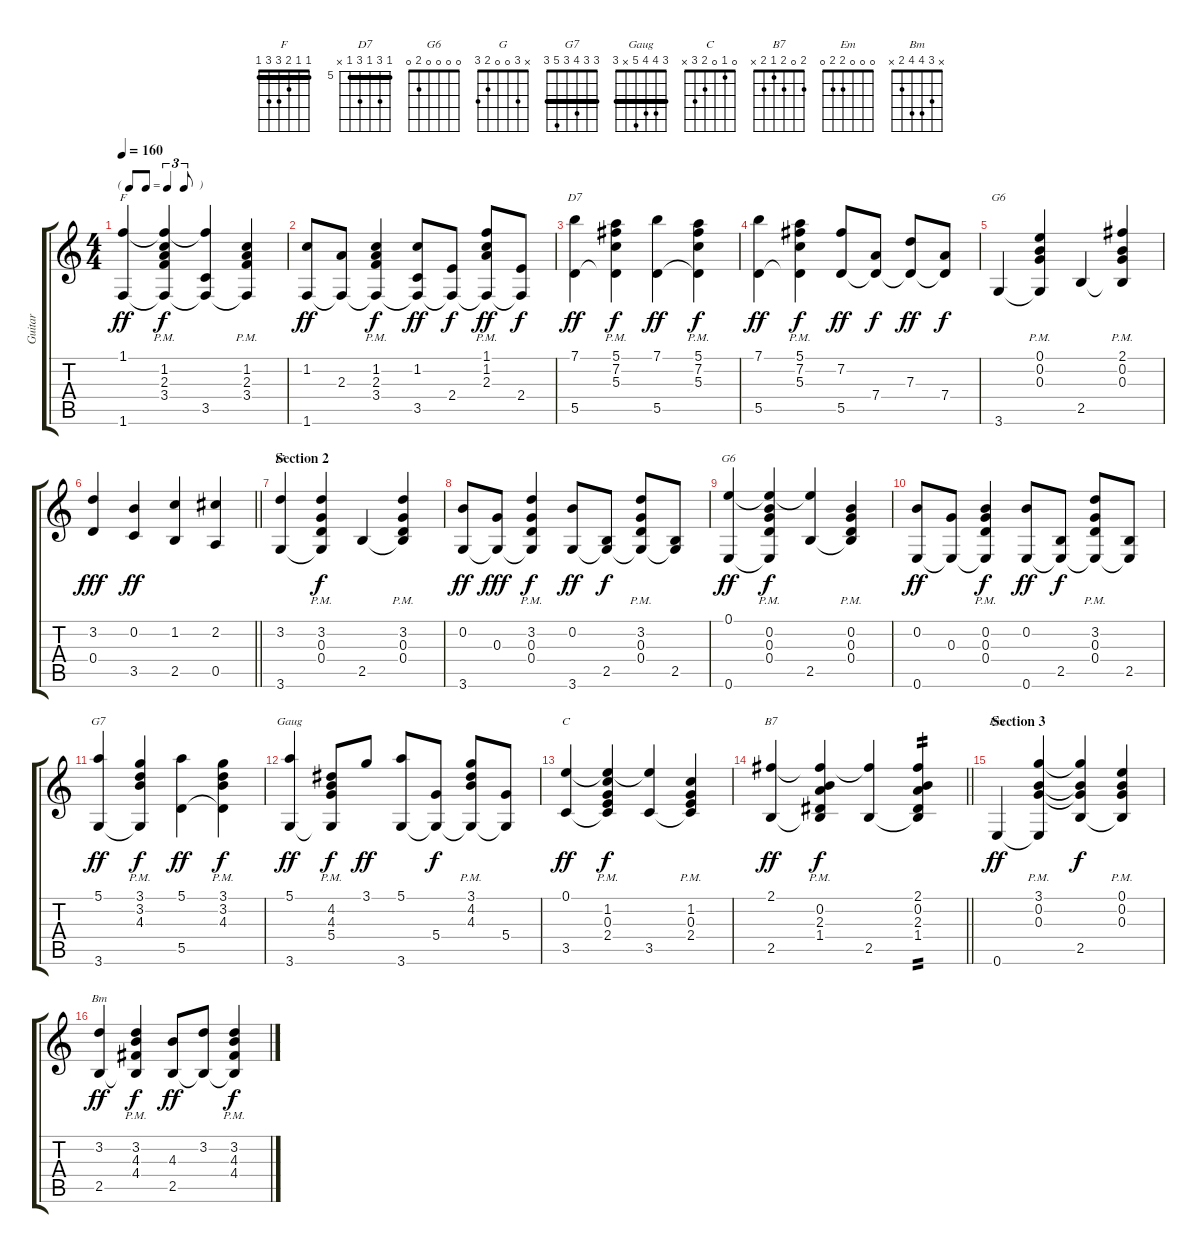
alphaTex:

\track ("Guitar" "Guitar") {instrument acousticguitarnylon}
\staff {score tabs}
\tuning (E4 B3 G3 D3 A2 E2) {hide}
\chord ("F" 1 1 2 3 3 1) {barre 1}
\chord ("D7" 5 7 5 7 5 x) {firstfret 5 barre 5}
\chord ("G6" 0 0 0 0 2 3)
\chord ("G" x 3 0 0 2 3)
\chord ("G6" 0 0 0 0 2 0)
\chord ("G7" 3 3 4 3 5 3) {barre 3}
\chord ("Gaug" 3 4 4 5 x 3) {barre 3}
\chord ("C" 0 1 0 2 3 x)
\chord ("B7" 2 0 2 1 2 x)
\chord ("Em" 0 0 0 2 2 0)
\chord ("Bm" x 3 4 4 2 x)
\ts (4 4)
\tf triplet8th
\tempo 160
\clef g2
\ks c
(1.1 1.6).4{ch "F" dy ff} (1.1{t} 1.2{pm} 2.3{pm} 3.4{pm} 1.6{t}).4{dy f} (1.1{t} 3.5 1.6{t}).4 (1.2{pm} 2.3{pm} 3.4{pm} 1.6{t}).4 |
(1.2 1.6).8{dy ff} (2.3 1.6{t}).8 (1.2{pm} 2.3{pm} 3.4{pm} 1.6{t}).4{dy f} (1.2 3.5 1.6{t}).8{dy ff} (2.4 1.6{t}).8{dy f} (1.1{pm} 1.2{pm} 2.3{pm} 1.6{t}).8{dy ff} (2.4 1.6{t}).8{dy f} |
(7.1 5.5).4{ch "D7" dy ff} (5.1{pm} 7.2{pm} 5.3{pm} 5.5{t}).4{dy f} (7.1 5.5).4{dy ff} (5.1{pm} 7.2{pm} 5.3{pm} 5.5{t}).4{dy f} |
(7.1 5.5).4{dy ff} (5.1{pm} 7.2{pm} 5.3{pm} 5.5{t}).4{dy f} (7.2 5.5).8{dy ff} (7.4 5.5{t}).8{dy f} (7.3 5.5{t}).8{dy ff} (7.4 5.5{t}).8{dy f} |
3.6.4{ch "G6"} (0.1{pm} 0.2{pm} 0.3{pm} 3.6{t}).4 2.5.4 (2.1{pm} 0.2{pm} 0.3{pm} 2.5{t}).4 |
\barLineRight lightlight
(3.2 0.4).4{dy fff} (0.2 3.5).4{dy ff} (1.2 2.5).4 (2.2 0.5).4 |
\section ("" "Section 2")
(3.2 3.6).4{ch "G"} (3.2{pm} 0.3{pm} 0.4{pm} 3.6{t}).4{dy f} 2.5.4 (3.2{pm} 0.3{pm} 0.4{pm} 2.5{t}).4 |
(0.2 3.6).8{dy ff} (0.3 3.6{t}).8{dy fff} (3.2{pm} 0.3{pm} 0.4{pm} 3.6{t}).4{dy f} (0.2 3.6).8{dy ff} (2.5 3.6{t}).8{dy f} (3.2{pm} 0.3{pm} 0.4{pm} 3.6{t}).8 (2.5 3.6{t}).8 |
(0.1 0.6).4{ch "G6" dy ff} (0.1{t} 0.2{pm} 0.3{pm} 0.4{pm} 0.6{t}).4{dy f} (0.1{t} 2.5).4 (0.2{pm} 0.3{pm} 0.4{pm} 2.5{t}).4 |
(0.2 0.6).8{dy ff} (0.3 0.6{t}).8 (0.2{pm} 0.3{pm} 0.4{pm} 0.6{t}).4{dy f} (0.2 0.6).8{dy ff} (2.5 0.6{t}).8{dy f} (3.2{pm} 0.3{pm} 0.4 0.6{t}).8 (2.5 0.6{t}).8 |
(5.1 3.6).4{ch "G7" dy ff} (3.1{pm} 3.2{pm} 4.3{pm} 3.6{t}).4{dy f} (5.1 5.5).4{dy ff} (3.1{pm} 3.2{pm} 4.3{pm} 5.5{t}).4{dy f} |
(5.1 3.6).4{ch "Gaug" dy ff} (4.2{pm} 4.3{pm} 5.4{pm} 3.6{t}).8{dy f} 3.1.8{dy ff} (5.1 3.6).8 (5.4 3.6{t}).8{dy f} (3.1{pm} 4.2{pm} 4.3{pm} 3.6{t}).8 (5.4 3.6{t}).8 |
(0.1 3.5).4{ch "C" dy ff} (0.1{t} 1.2{pm} 0.3{pm} 2.4{pm} 3.5{t}).4{dy f} (0.1{t} 3.5).4 (1.2{pm} 0.3{pm} 2.4{pm} 3.5{t}).4 |
\barLineRight lightlight
(2.1 2.5).4{ch "B7" dy ff} (2.1{t} 0.2{pm} 2.3{pm} 1.4{pm} 2.5{t}).4{dy f} (2.1{t} 2.5).4 (2.1 0.2 2.3 1.4 2.5{t}).4{tp 2} |
\section ("" "Section 3")
0.6.4{ch "Em" dy ff} (3.1{pm} 0.2{pm} 0.3{pm} 0.6{t}).4 (3.1{t} 0.2{t} 0.3{t} 2.5).4{dy f} (0.1{pm} 0.2{pm} 0.3{pm} 2.5{t}).4 |
(3.2 2.5).4{ch "Bm" dy ff} (3.2{pm} 4.3{pm} 4.4{pm} 2.5{t}).4{dy f} (4.3 2.5).8{dy ff} (3.2 2.5{t}).8 (3.2{pm} 4.3{pm} 4.4{pm} 2.5{t}).4{dy f}
